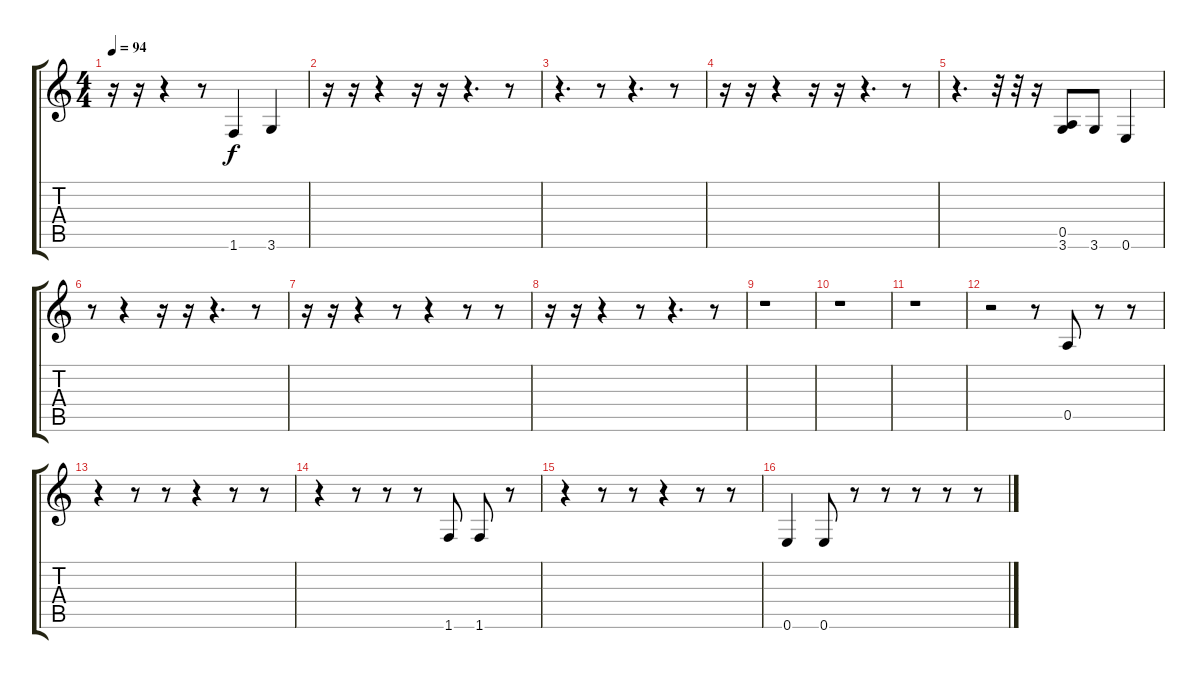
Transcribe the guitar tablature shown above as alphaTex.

\track "" {instrument electricbassfinger}
\staff {score tabs}
\tuning (E4 B3 G3 D3 A2 E2) {hide}
\ts (4 4)
\tempo 94
\clef g2
\ks c
r.16{dy f} r.16 r.4 r.8 1.6.4 3.6.4 |
r.16 r.16 r.4 r.16 r.16 r.4{d} r.8 |
r.4{d} r.8 r.4{d} r.8 |
r.16 r.16 r.4 r.16 r.16 r.4{d} r.8 |
r.4{d} r.32 r.32 r.16 (0.5 3.6).8 3.6.8 0.6.4 |
r.8 r.4 r.16 r.16 r.4{d} r.8 |
r.16 r.16 r.4 r.8 r.4 r.8 r.8 |
r.16 r.16 r.4 r.8 r.4{d} r.8 |
r.1 |
r.1 |
r.1 |
r.2 r.8 0.5.8 r.8 r.8 |
r.4 r.8 r.8 r.4 r.8 r.8 |
r.4 r.8 r.8 r.8 1.6.8 1.6.8 r.8 |
r.4 r.8 r.8 r.4 r.8 r.8 |
0.6.4 0.6.8 r.8 r.8 r.8 r.8 r.8
